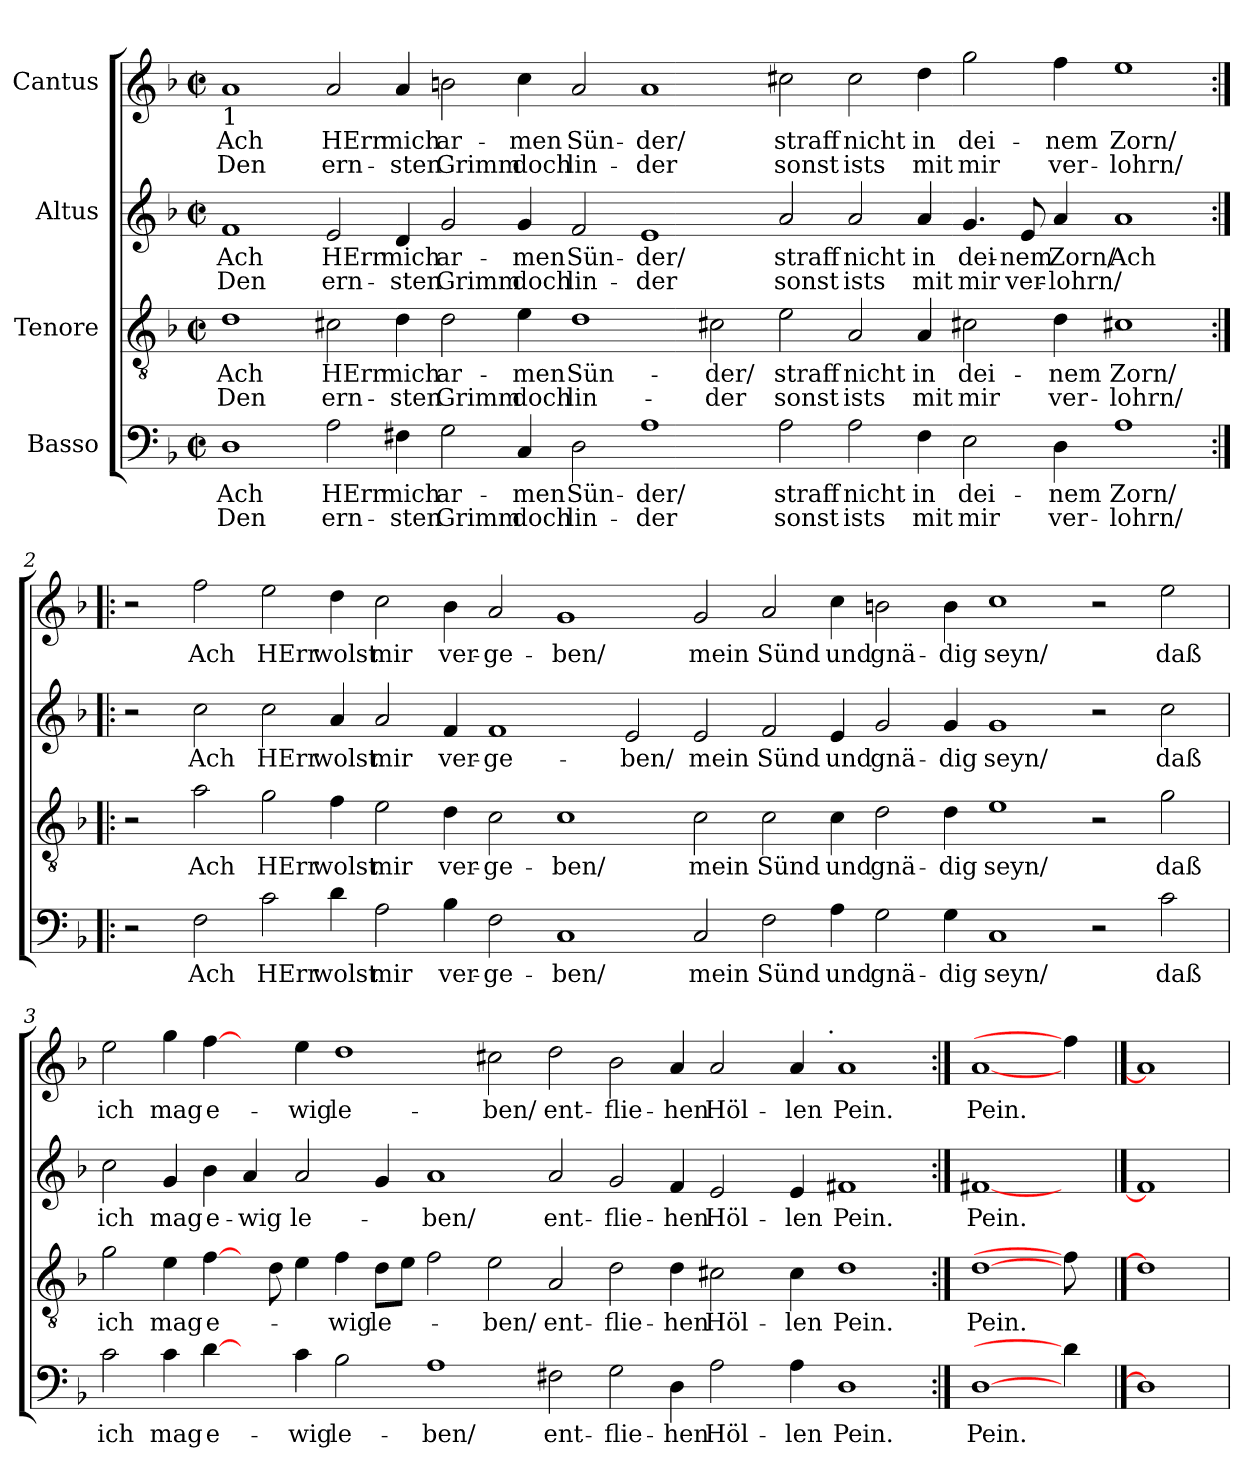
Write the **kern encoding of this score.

**kern	**text	**text	**kern	**text	**text	**kern	**text	**text	**kern	**text	**text
*part4	*part4	*part4	*part3	*part3	*part3	*part2	*part2	*part2	*part1	*part1	*part1
*staff4	*staff4	*staff4	*staff3	*staff3	*staff3	*staff2	*staff2	*staff2	*staff1	*staff1	*staff1
*I"Basso	*	*	*I"Tenore	*	*	*I"Altus	*	*	*I"Cantus	*	*
*clefF4	*	*	*clefGv2	*	*	*clefG2	*	*	*clefG2	*	*
*k[b-]	*	*	*k[b-]	*	*	*k[b-]	*	*	*k[b-]	*	*
*F:	*	*	*F:	*	*	*F:	*	*	*F:	*	*
*M2/2	*	*	*M2/2	*	*	*M2/2	*	*	*M2/2	*	*
*met(c|)	*	*	*met(c|)	*	*	*met(c|)	*	*	*met(c|)	*	*
=1	=1	=1	=1	=1	=1	=1	=1	=1	=1	=1	=1
!	!	!	!	!	!	!	!	!	!LO:TX:b:t=1	!	!
!	!LO:LY:b	!LO:LY:b	!	!LO:LY:b	!LO:LY:b	!	!LO:LY:b	!LO:LY:b	!	!LO:LY:b	!LO:LY:b
1D	Ach	Den	1d	Ach	Den	1f	Ach	Den	1a	Ach	Den
!	!LO:LY:b	!LO:LY:b	!	!LO:LY:b	!LO:LY:b	!	!LO:LY:b	!LO:LY:b	!	!LO:LY:b	!LO:LY:b
2A\	HErr	ern-	2c#X\	HErr	ern-	2e/	HErr	ern-	2a/	HErr	ern-
!	!LO:LY:b	!LO:LY:b	!	!LO:LY:b	!LO:LY:b	!	!LO:LY:b	!LO:LY:b	!	!LO:LY:b	!LO:LY:b
4F#X\	mich	-sten	4d\	mich	-sten	4d/	mich	-sten	4a/	mich	-sten
!	!LO:LY:b	!LO:LY:b	!	!LO:LY:b	!LO:LY:b	!	!LO:LY:b	!LO:LY:b	!	!LO:LY:b	!LO:LY:b
2G\	ar-	Grimm	2d\	ar-	Grimm	2g/	ar-	Grimm	2bn\	ar-	Grimm
!	!LO:LY:b	!LO:LY:b	!	!LO:LY:b	!LO:LY:b	!	!LO:LY:b	!LO:LY:b	!	!LO:LY:b	!LO:LY:b
4C/	-men	doch	4e\	-men	doch	4g/	-men	doch	4cc\	-men	doch
!	!LO:LY:b	!LO:LY:b	!	!LO:LY:b	!LO:LY:b	!	!LO:LY:b	!LO:LY:b	!	!LO:LY:b	!LO:LY:b
2D\	Sün-	lin-	1d	Sün-	lin-	2f/	Sün-	lin-	2a/	Sün-	lin-
!	!LO:LY:b:rj	!LO:LY:b:rj	!	!	!	!	!LO:LY:b:rj	!LO:LY:b:rj	!	!LO:LY:b:rj	!LO:LY:b:rj
1A	-der/	-der	.	.	.	1e	-der/	-der	1a	-der/	-der
!	!	!	!	!LO:LY:b	!LO:LY:b	!	!	!	!	!	!
.	.	.	2c#X\	-der/	-der	.	.	.	.	.	.
!	!LO:LY:b	!LO:LY:b	!	!LO:LY:b	!LO:LY:b	!	!LO:LY:b	!LO:LY:b	!	!LO:LY:b	!LO:LY:b
2A\	straff	sonst	2e\	straff	sonst	2a/	straff	sonst	2cc#X\	straff	sonst
!	!LO:LY:b	!LO:LY:b	!	!LO:LY:b	!LO:LY:b	!	!LO:LY:b	!LO:LY:b	!	!LO:LY:b	!LO:LY:b
2A\	nicht	ists	2A/	nicht	ists	2a/	nicht	ists	2cc#\	nicht	ists
!	!LO:LY:b	!LO:LY:b	!	!LO:LY:b	!LO:LY:b	!	!LO:LY:b	!LO:LY:b	!	!LO:LY:b	!LO:LY:b
4F#\	in	mit	4A/	in	mit	4a/	in	mit	4dd\	in	mit
!	!LO:LY:b	!LO:LY:b	!	!LO:LY:b	!LO:LY:b	!	!LO:LY:b	!LO:LY:b	!	!LO:LY:b	!LO:LY:b
2E\	dei-	mir	2c#X\	dei-	mir	4.g/	dei-	mir	2gg\	dei-	mir
!	!	!	!	!	!	!	!LO:LY:b	!LO:LY:b	!	!	!
.	.	.	.	.	.	8e/	-nem	ver-	.	.	.
!	!LO:LY:b	!LO:LY:b	!	!LO:LY:b	!LO:LY:b	!	!LO:LY:b	!LO:LY:b	!	!LO:LY:b	!LO:LY:b
4D\	-nem	ver-	4d\	-nem	ver-	4a/	Zorn/	-lohrn/	4ff\	-nem	ver-
!	!LO:LY:b	!LO:LY:b	!	!LO:LY:b	!LO:LY:b	!	!LO:LY:b	!	!	!LO:LY:b	!LO:LY:b
1A	Zorn/	-lohrn/	1c#X	Zorn/	-lohrn/	1a	Ach	.	1ee	Zorn/	-lohrn/
!!LO:LB:g=z
=2:|!|:	=2:|!|:	=2:|!|:	=2:|!|:	=2:|!|:	=2:|!|:	=2:|!|:	=2:|!|:	=2:|!|:	=2:|!|:	=2:|!|:	=2:|!|:
2r	.	.	2r	.	.	2r	.	.	2r	.	.
!	!LO:LY:b	!	!	!LO:LY:b	!	!	!LO:LY:b	!	!	!LO:LY:b	!
2F\	Ach	.	2a\	Ach	.	2cc\	Ach	.	2ff\	Ach	.
!	!LO:LY:b	!	!	!LO:LY:b	!	!	!LO:LY:b	!	!	!LO:LY:b	!
2c\	HErr	.	2g\	HErr	.	2cc\	HErr	.	2ee\	HErr	.
!	!LO:LY:b	!	!	!LO:LY:b	!	!	!LO:LY:b	!	!	!LO:LY:b	!
4d\	wolst	.	4f\	wolst	.	4a/	wolst	.	4dd\	wolst	.
!	!LO:LY:b	!	!	!LO:LY:b	!	!	!LO:LY:b	!	!	!LO:LY:b	!
2A\	mir	.	2e\	mir	.	2a/	mir	.	2cc\	mir	.
!	!LO:LY:b	!	!	!LO:LY:b	!	!	!LO:LY:b	!	!	!LO:LY:b	!
4B-\	ver-	.	4d\	ver-	.	4f/	ver-	.	4b-\	ver-	.
!	!LO:LY:b	!	!	!LO:LY:b	!	!	!LO:LY:b	!	!	!LO:LY:b	!
2F\	-ge-	.	2c\	-ge-	.	1f	-ge-	.	2a/	-ge-	.
!	!LO:LY:b	!	!	!LO:LY:b	!	!	!	!	!	!LO:LY:b	!
1C	-ben/	.	1c	-ben/	.	.	.	.	1g	-ben/	.
!	!	!	!	!	!	!	!LO:LY:b	!	!	!	!
.	.	.	.	.	.	2e/	-ben/	.	.	.	.
!	!LO:LY:b	!	!	!LO:LY:b	!	!	!LO:LY:b	!	!	!LO:LY:b	!
2C/	mein	.	2c\	mein	.	2e/	mein	.	2g/	mein	.
!	!LO:LY:b	!	!	!LO:LY:b	!	!	!LO:LY:b	!	!	!LO:LY:b	!
2F\	Sünd	.	2c\	Sünd	.	2f/	Sünd	.	2a/	Sünd	.
!	!LO:LY:b	!	!	!LO:LY:b	!	!	!LO:LY:b	!	!	!LO:LY:b	!
4A\	und	.	4c\	und	.	4e/	und	.	4cc\	und	.
!	!LO:LY:b	!	!	!LO:LY:b	!	!	!LO:LY:b	!	!	!LO:LY:b	!
2G\	gnä-	.	2d\	gnä-	.	2g/	gnä-	.	2bn\	gnä-	.
!	!LO:LY:b	!	!	!LO:LY:b	!	!	!LO:LY:b	!	!	!LO:LY:b	!
4G\	-dig	.	4d\	-dig	.	4g/	-dig	.	4b\	-dig	.
!	!LO:LY:b	!	!	!LO:LY:b	!	!	!LO:LY:b	!	!	!LO:LY:b	!
1C	seyn/	.	1e	seyn/	.	1g	seyn/	.	1cc	seyn/	.
2r	.	.	2r	.	.	2r	.	.	2r	.	.
!	!LO:LY:b	!	!	!LO:LY:b	!	!	!LO:LY:b	!	!	!LO:LY:b	!
2c\	daß	.	2g\	daß	.	2cc\	daß	.	2ee\	daß	.
!!LO:LB:g=z
=3	=3	=3	=3	=3	=3	=3	=3	=3	=3	=3	=3
!	!LO:LY:b	!	!	!LO:LY:b	!	!	!LO:LY:b	!	!	!LO:LY:b	!
*	*	*	*	*	*	*	*	*	*^	*	*
2c\	ich	.	2g\	ich	.	2cc\	ich	.	2ee\	1ryy	ich	.
!	!LO:LY:b	!	!	!LO:LY:b	!	!	!LO:LY:b	!	!	!	!LO:LY:b	!
4c\	mag	.	4e\	mag	.	4g/	mag	.	4gg\	.	mag	.
!	!LO:LY:b	!	!	!LO:LY:b	!	!	!LO:LY:b	!	!	!	!LO:LY:b	!
[4d\	e-	.	[4f\	e-	.	4b-\	e-	.	[4ff\	.	e-	.
!	!	!	!	!	!	!	!LO:LY:b	!	!	!	!	!
4ryy	.	.	8ryy	.	.	4a/	-wig	.	4ryy	1ryy	.	.
.	.	.	8d\	.	.	.	.	.	.	.	.	.
!	!LO:LY:b	!	!	!	!	!	!LO:LY:b	!	!	!	!LO:LY:b	!
4c\	-wig	.	4e\	.	.	2a/	le-	.	4ee\	.	-wig	.
!	!LO:LY:b	!	!	!LO:LY:b	!	!	!	!	!	!	!LO:LY:b	!
2B-\	le-	.	4f\	-wig	.	.	.	.	1dd	.	le-	.
!	!	!	!	!LO:LY:b	!	!	!	!	!	!	!	!
.	.	.	8d\L	le-	.	4g/	.	.	.	.	.	.
.	.	.	8e\J	.	.	.	.	.	.	.	.	.
!	!LO:LY:b	!	!	!	!	!	!LO:LY:b	!	!	!	!	!
1A	-ben/	.	2f\	.	.	1a	-ben/	.	.	1ryy	.	.
!	!	!	!	!LO:LY:b	!	!	!	!	!	!	!LO:LY:b	!
.	.	.	2e\	-ben/	.	.	.	.	2cc#X\	.	-ben/	.
!	!LO:LY:b	!	!	!LO:LY:b	!	!	!LO:LY:b	!	!	!	!LO:LY:b	!
2F#X\	ent-	.	2A/	ent-	.	2a/	ent-	.	2dd\	1ryy	ent-	.
!	!LO:LY:b	!	!	!LO:LY:b	!	!	!LO:LY:b	!	!	!	!LO:LY:b	!
2G\	-flie-	.	2d\	-flie-	.	2g/	-flie-	.	2b-\	.	-flie-	.
!	!LO:LY:b	!	!	!LO:LY:b	!	!	!LO:LY:b	!	!	!	!LO:LY:b	!
4D\	-hen	.	4d\	-hen	.	4f/	-hen	.	4a/	2ryy	-hen	.
!	!LO:LY:b	!	!	!LO:LY:b	!	!	!LO:LY:b	!	!	!	!LO:LY:b	!
2A\	Höl-	.	2c#X\	Höl-	.	2e/	Höl-	.	2a/	.	Höl-	.
.	.	.	.	.	.	.	.	.	.	4...ryy	.	.
!	!LO:LY:b	!	!	!LO:LY:b	!	!	!LO:LY:b	!	!	!	!LO:LY:b	!
4A\	-len	.	4c#\	-len	.	4e/	-len	.	4a/	.	-len	.
!	!	!	!	!	!	!	!	!	!	!LO:TX:a:t=.	!	!
.	.	.	.	.	.	.	.	.	.	1ryy	.	.
!	!LO:LY:b	!	!	!LO:LY:b	!	!	!LO:LY:b	!	!	!	!LO:LY:b	!
1D	Pein.	.	1d	Pein.	.	1f#X	Pein.	.	1a<	.	Pein.	.
.	.	.	.	.	.	.	.	.	.	32ryy	.	.
=4:|!	=4:|!	=4:|!	=4:|!	=4:|!	=4:|!	=4:|!	=4:|!	=4:|!	=4:|!	=4:|!	=4:|!	=4:|!
!	!LO:LY:b	!	!	!LO:LY:b	!	!	!LO:LY:b	!	!	!	!LO:LY:b	!
*	*	*	*	*	*	*	*	*	*v	*v	*	*
[1D	Pein.	.	[1d	Pein.	.	[1f#X	Pein.	.	[1a	Pein.	.
4d\]	.	.	8f\]	.	.	4ryy	.	.	4ff\]	.	.
.	.	.	8ryy	.	.	.	.	.	.	.	.
==5	==5	==5	==5	==5	==5	==5	==5	==5	==5	==5	==5
1D]	.	.	1d]	.	.	1f#]	.	.	1a]	.	.
=	=	=	=	=	=	=	=	=	=	=	=
*-	*-	*-	*-	*-	*-	*-	*-	*-	*-	*-	*-
